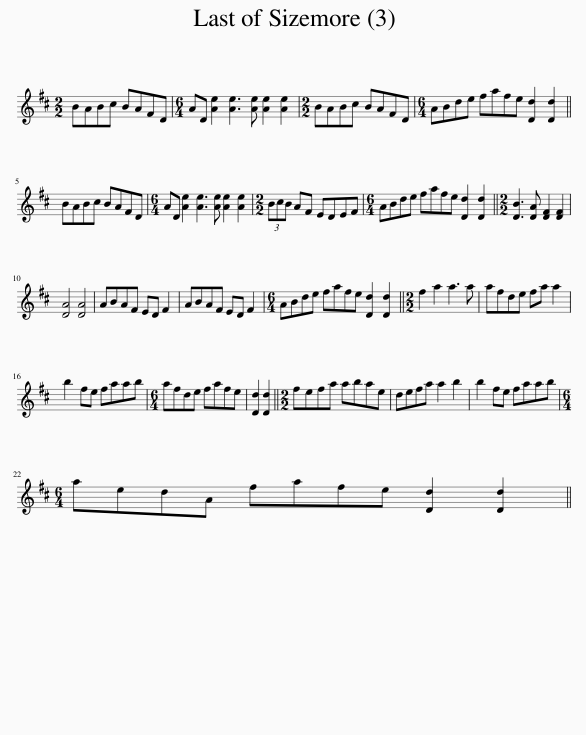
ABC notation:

X:1
L:1/8
M:2/2
I:linebreak $
K:D
V:1 treble
V:1
 BABc BAFD |[M:6/4] AD [Ae]2 [Ae]3 [Ae] [Ae]2 [Ae]2 |[M:2/2] BABc BAFD |[M:6/4] ABde fafe [Dd]2 [Dd]2 ||$ BABc BAFD | %5
[M:6/4] AD [Ae]2 [Ae]3 [Ae] [Ae]2 [Ae]2 |[M:2/2] (3BcB AF EDEF |[M:6/4] ABde fafe [Dd]2 [Dd]2 ||[M:2/2] [DB]3 [DA] [DF]2 [DF]2 |$ [DA]4 [DA]4 | %10
 ABAF ED F2 | ABAF ED F2 |[M:6/4] ABde fafe [Dd]2 [Dd]2 ||[M:2/2] f2 a2 a3 a | afde fa a2 |$ %15
 b2 fe faab |[M:6/4] afde fafe | [Dd]2 [Dd]2 ||[M:2/2] fefa abae | defa a2 b2 | %20
 b2 fe faab |$[M:6/4] aedA fafe [Dd]2 [Dd]2 || %22
